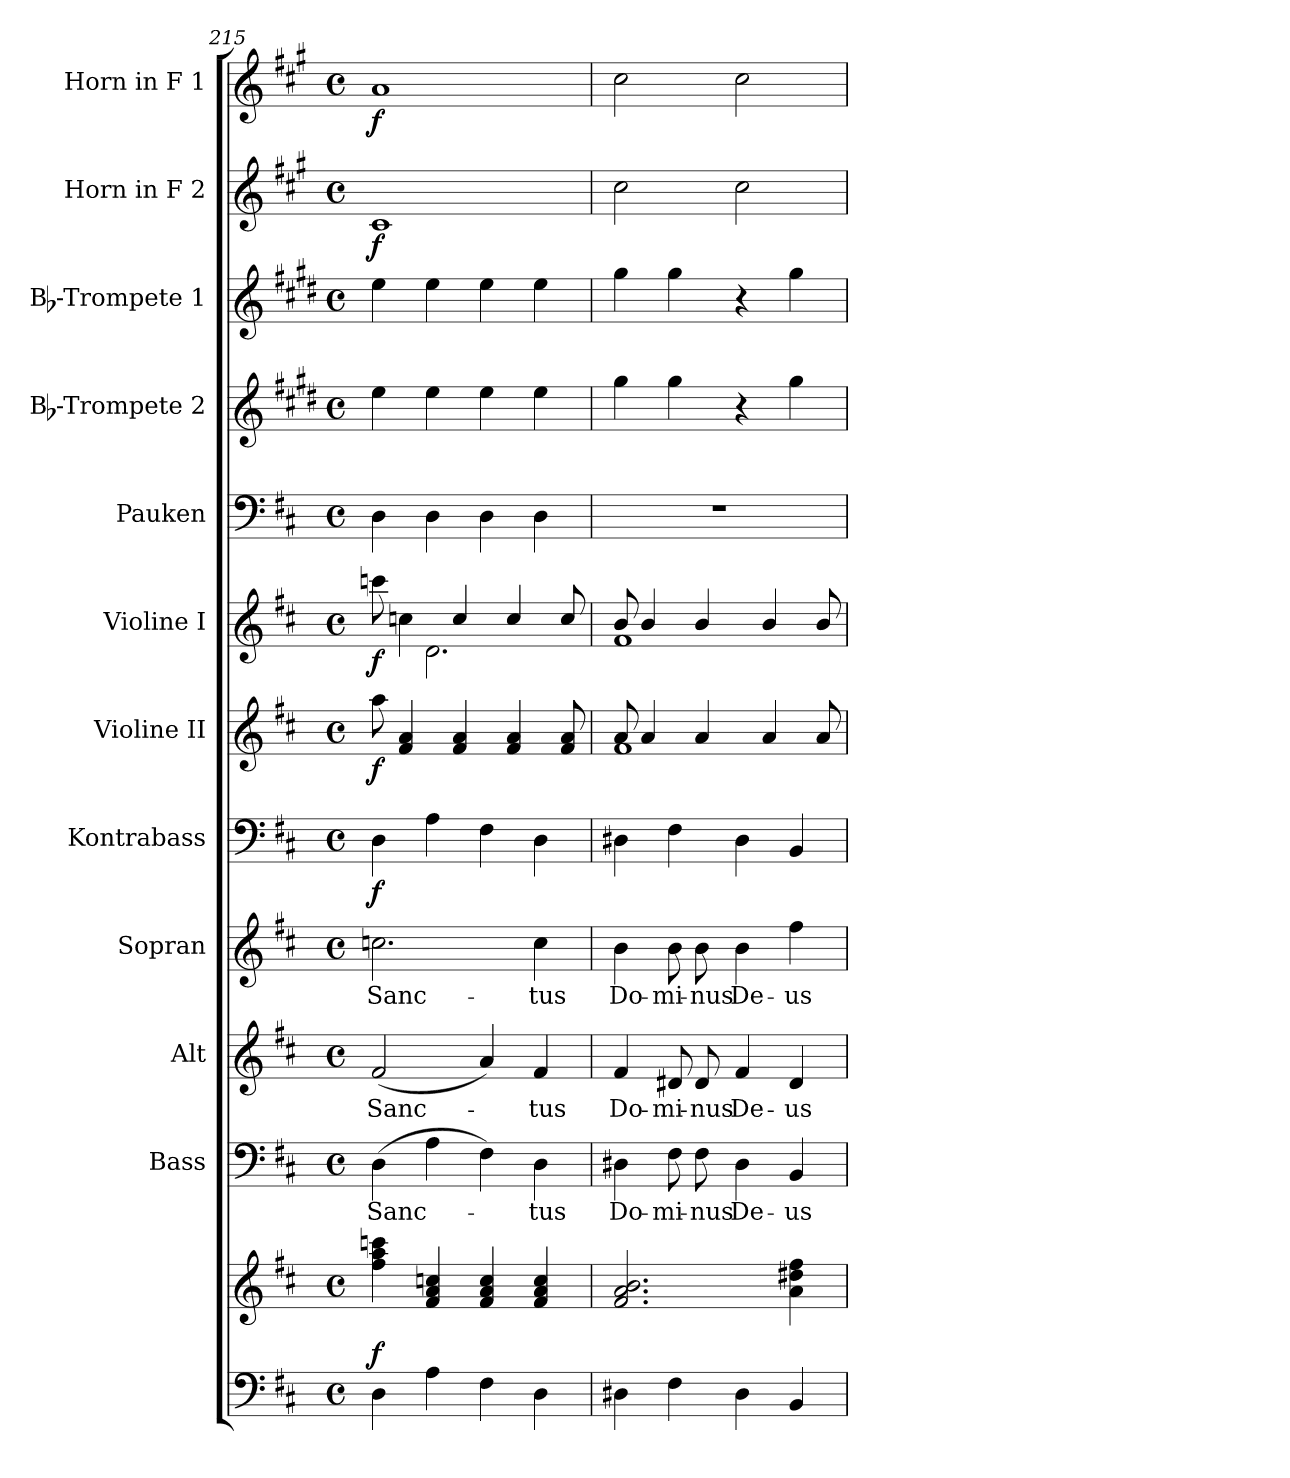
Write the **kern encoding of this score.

**kern	**kern	**dynam	**kern	**text	**kern	**text	**kern	**text	**kern	**dynam	**kern	**dynam	**kern	**dynam	**kern	**kern	**kern	**kern	**dynam	**kern	**dynam
*part12	*part12	*part12	*part11	*part11	*part10	*part10	*part9	*part9	*part8	*part8	*part7	*part7	*part6	*part6	*part5	*part4	*part3	*part2	*part2	*part1	*part1
*staff13	*staff12	*staff12/13	*staff11	*staff11	*staff10	*staff10	*staff9	*staff9	*staff8	*staff8	*staff7	*staff7	*staff6	*staff6	*staff5	*staff4	*staff3	*staff2	*staff2	*staff1	*staff1
*	*	*	*I"Bass	*	*I"Alt	*	*I"Sopran	*	*I"Kontrabass	*	*I"Violine II	*	*I"Violine I	*	*I"Pauken	*I"Bb-Trompete 2	*I"Bb-Trompete 1	*I"Horn in F 2	*	*I"Horn in F 1	*
*	*	*	*I'B.	*	*I'A.	*	*I'S.	*	*I'Kb.	*	*I'Vl. II	*	*I'Vl. I	*	*I'Pk.	*I'Bb Trp. 2	*I'Bb Trp. 1	*	*	*	*
*clefF4	*clefG2	*	*clefF4	*	*clefG2	*	*clefG2	*	*clefF4	*	*clefG2	*	*clefG2	*	*clefF4	*clefG2	*clefG2	*clefG2	*	*clefG2	*
*	*	*	*	*	*	*	*	*	*ITrd7c12	*	*	*	*	*	*	*ITrd1c2	*ITrd1c2	*ITrd4c7	*	*ITrd4c7	*
*k[f#c#]	*k[f#c#]	*	*k[f#c#]	*	*k[f#c#]	*	*k[f#c#]	*	*k[f#c#]	*	*k[f#c#]	*	*k[f#c#]	*	*k[f#c#]	*k[f#c#]	*k[f#c#]	*k[f#c#]	*	*k[f#c#]	*
*D:	*D:	*	*D:	*	*D:	*	*D:	*	*D:	*	*D:	*	*D:	*	*D:	*D:	*D:	*D:	*	*D:	*
*M4/4	*M4/4	*	*M4/4	*	*M4/4	*	*M4/4	*	*M4/4	*	*M4/4	*	*M4/4	*	*M4/4	*M4/4	*M4/4	*M4/4	*	*M4/4	*
*met(c)	*met(c)	*	*met(c)	*	*met(c)	*	*met(c)	*	*met(c)	*	*met(c)	*	*met(c)	*	*met(c)	*met(c)	*met(c)	*met(c)	*	*met(c)	*
=215	=215	=215	=215	=215	=215	=215	=215	=215	=215	=215	=215	=215	=215	=215	=215	=215	=215	=215	=215	=215	=215
!	!	!LO:DY:a=2	!	!LO:LY:b	!	!LO:LY:b	!	!LO:LY:b	!	!LO:DY:b	!	!LO:DY:b	!	!LO:DY:b	!	!	!	!	!LO:DY:b	!	!LO:DY:b
*	*	*	*	*	*	*	*	*	*	*	*	*	*^	*	*	*	*	*	*	*	*
4D\	4ff#\ 4aa\ 4cccn\	f	(>4D\	Sanc-	(<2f#/	Sanc-	2.ccn\	Sanc-	4DD\	f	8aa\	f	8cccn\	4ryy	f	4D\	4dd\	4dd\	1F#	f	1d	f
.	.	.	.	.	.	.	.	.	.	.	4f#/ 4a/	.	4ccn\	.	.	.	.	.	.	.	.	.
4A\	4f#/ 4a/ 4ccn/	.	4A\	.	.	.	.	.	4AA\	.	.	.	.	2.d\	.	4D\	4dd\	4dd\	.	.	.	.
.	.	.	.	.	.	.	.	.	.	.	4f#/ 4a/	.	4cc/	.	.	.	.	.	.	.	.	.
4F#\	4f#/ 4a/ 4cc/	.	4F#\)	.	4a/)	.	.	.	4FF#\	.	.	.	.	.	.	4D\	4dd\	4dd\	.	.	.	.
.	.	.	.	.	.	.	.	.	.	.	4f#/ 4a/	.	4cc/	.	.	.	.	.	.	.	.	.
!	!	!	!	!LO:LY:b	!	!LO:LY:b	!	!LO:LY:b	!	!	!	!	!	!	!	!	!	!	!	!	!	!
4D\	4f#/ 4a/ 4cc/	.	4D\	-tus	4f#/	-tus	4cc\	-tus	4DD\	.	.	.	.	.	.	4D\	4dd\	4dd\	.	.	.	.
.	.	.	.	.	.	.	.	.	.	.	8f#/ 8a/	.	8cc/	.	.	.	.	.	.	.	.	.
!!LO:PB:g=z
=216	=216	=216	=216	=216	=216	=216	=216	=216	=216	=216	=216	=216	=216	=216	=216	=216	=216	=216	=216	=216	=216	=216
!	!	!	!	!LO:LY:b	!	!LO:LY:b	!	!LO:LY:b	!	!	!	!	!	!	!	!	!	!	!	!	!	!
*	*	*	*	*	*	*	*	*	*	*	*^	*	*	*	*	*	*	*	*	*	*	*
4D#X\	2.f#/ 2.a/ 2.b/	.	4D#X\	Do-	4f#/	Do-	4b\	Do-	4DD#X\	.	8a/	1f#	.	8b/	1f#	.	1r	4ff#\	4ff#\	2f#\	.	2f#\	.
.	.	.	.	.	.	.	.	.	.	.	4a/	.	.	4b/	.	.	.	.	.	.	.	.	.
!	!	!	!	!LO:LY:b	!	!LO:LY:b	!	!LO:LY:b	!	!	!	!	!	!	!	!	!	!	!	!	!	!	!
4F#\	.	.	8F#\	-mi-	8d#X/	-mi-	8b\	-mi-	4FF#\	.	.	.	.	.	.	.	.	4ff#\	4ff#\	.	.	.	.
!	!	!	!	!LO:LY:b	!	!LO:LY:b	!	!LO:LY:b	!	!	!	!	!	!	!	!	!	!	!	!	!	!	!
.	.	.	8F#\	-nus	8d#/	-nus	8b\	-nus	.	.	4a/	.	.	4b/	.	.	.	.	.	.	.	.	.
!	!	!	!	!LO:LY:b	!	!LO:LY:b	!	!LO:LY:b	!	!	!	!	!	!	!	!	!	!	!	!	!	!	!
4D#\	.	.	4D#\	De-	4f#/	De-	4b\	De-	4DD#\	.	.	.	.	.	.	.	.	4r	4r	2f#\	.	2f#\	.
.	.	.	.	.	.	.	.	.	.	.	4a/	.	.	4b/	.	.	.	.	.	.	.	.	.
!	!	!	!	!LO:LY:b	!	!LO:LY:b	!	!LO:LY:b	!	!	!	!	!	!	!	!	!	!	!	!	!	!	!
4BB/	4a\ 4dd#X\ 4ff#\	.	4BB/	-us	4d#/	-us	4ff#\	-us	4BBB/	.	.	.	.	.	.	.	.	4ff#\	4ff#\	.	.	.	.
.	.	.	.	.	.	.	.	.	.	.	8a/	.	.	8b/	.	.	.	.	.	.	.	.	.
*	*	*	*	*	*	*	*	*	*	*	*v	*v	*	*	*	*	*	*	*	*	*	*	*
*	*	*	*	*	*	*	*	*	*	*	*	*	*v	*v	*	*	*	*	*	*	*	*
=	=	=	=	=	=	=	=	=	=	=	=	=	=	=	=	=	=	=	=	=	=
*-	*-	*-	*-	*-	*-	*-	*-	*-	*-	*-	*-	*-	*-	*-	*-	*-	*-	*-	*-	*-	*-
